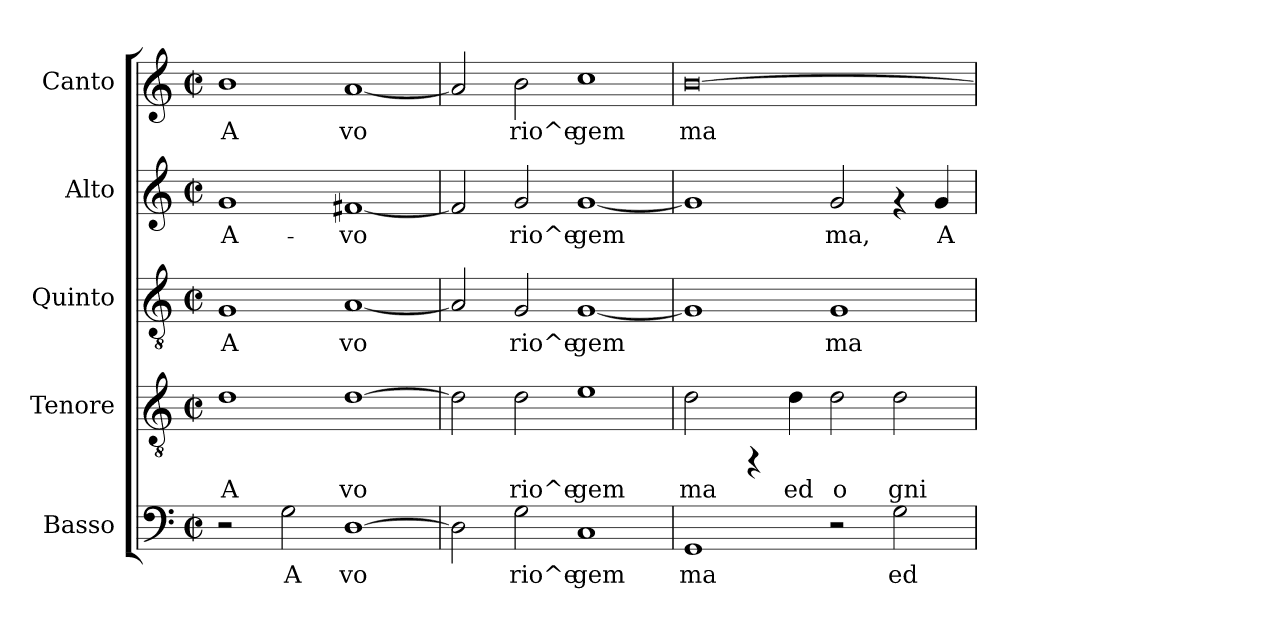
**kern	**text	**kern	**text	**kern	**text	**kern	**text	**kern	**text
*part5	*part5	*part4	*part4	*part3	*part3	*part2	*part2	*part1	*part1
*staff5	*staff5	*staff4	*staff4	*staff3	*staff3	*staff2	*staff2	*staff1	*staff1
*I"Basso	*	*I"Tenore	*	*I"Quinto	*	*I"Alto	*	*I"Canto	*
!!LO:PB:g=z
*stria5	*	*stria5	*	*stria5	*	*stria5	*	*stria5	*
*clefF4	*	*clefGv2	*	*clefGv2	*	*clefG2	*	*clefG2	*
*k[]	*	*k[]	*	*k[]	*	*k[]	*	*k[]	*
*C:	*	*C:	*	*C:	*	*C:	*	*C:	*
*M2/2	*	*M2/2	*	*M2/2	*	*M2/2	*	*M2/2	*
*met(c|)	*	*met(c|)	*	*met(c|)	*	*met(c|)	*	*met(c|)	*
=1	=1	=1	=1	=1	=1	=1	=1	=1	=1
!	!	!	!LO:LY:b:cj	!	!LO:LY:b:cj	!	!LO:LY:b:cj	!	!LO:LY:b:cj
2r	.	1d	A	1G	A	1g	A-	1b	A
!	!LO:LY:b:cj	!	!	!	!	!	!	!	!
2G\	A	.	.	.	.	.	.	.	.
!	!LO:LY:b:cj	!	!LO:LY:b:cj	!	!LO:LY:b:cj	!	!LO:LY:b:cj	!	!LO:LY:b:cj
[>1D	vo	[>1d	vo	[<1A	vo	[<1f#X	-vo-	[<1a	vo
=2	=2	=2	=2	=2	=2	=2	=2	=2	=2
!	!LO:LY:b:cj	!	!LO:LY:b:cj	!	!LO:LY:b:cj	!	!LO:LY:b:cj	!	!LO:LY:b:cj
2D\]	.	2d\]	.	2A/]	.	2f#/]	--	2a/]	.
!	!LO:LY:b:cj	!	!LO:LY:b:cj	!	!LO:LY:b:cj	!	!LO:LY:b:cj	!	!LO:LY:b:cj
2G\	rio^e	2d\	rio^e	2G/	rio^e	2g/	-rio^e	2b\	rio^e
!	!LO:LY:b:cj	!	!LO:LY:b:cj	!	!LO:LY:b:cj	!	!LO:LY:b:cj	!	!LO:LY:b:cj
1C	gem	1e	gem	[<1G	gem	[<1g	gem-	1cc	gem
=3	=3	=3	=3	=3	=3	=3	=3	=3	=3
!	!LO:LY:b:cj	!	!LO:LY:b:cj	!	!LO:LY:b:cj	!	!LO:LY:b:cj	!	!LO:LY:b:cj
1GG	ma	2d\	ma	1G]	.	1g]	--	[>0b	ma
.	.	4rFF	.	.	.	.	.	.	.
!	!	!	!LO:LY:b:cj	!	!	!	!	!	!
.	.	4d\	ed	.	.	.	.	.	.
!	!	!	!LO:LY:b:cj	!	!LO:LY:b:cj	!	!LO:LY:b:cj	!	!
2r	.	2d\	o	1G	ma	2g/	-ma,	.	.
!	!LO:LY:b:cj	!	!LO:LY:b:cj	!	!	!	!	!	!
2G\	ed	2d\	gni	.	.	4rf	.	.	.
!	!	!	!	!	!	!	!LO:LY:b:cj	!	!
.	.	.	.	.	.	4g/	A-	.	.
=	=	=	=	=	=	=	=	=	=
*-	*-	*-	*-	*-	*-	*-	*-	*-	*-
